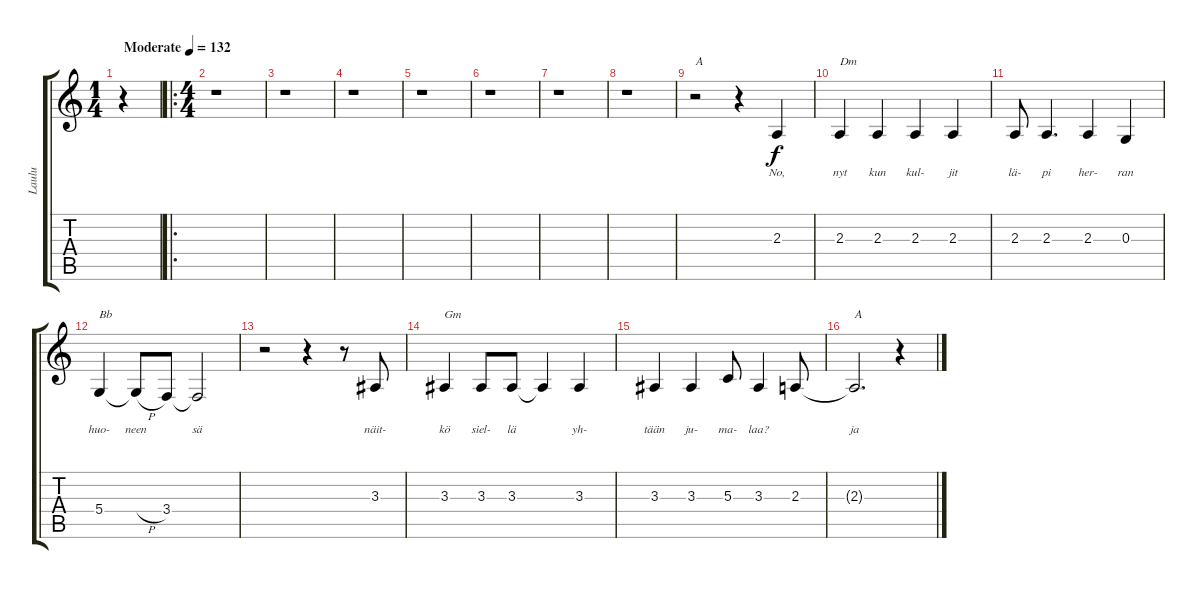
\track ("Laulu" "Laulu") {instrument altosax}
\staff {score tabs}
\tuning (E4 B3 G3 D3 A2 E2) {hide}
\ts (1 4)
\tempo (132 "Moderate")
\clef g2
\ks c
r.4{dy f instrument altosax} |
\ro
\ts (4 4)
r.1 |
r.1 |
r.1 |
r.1 |
r.1 |
r.1 |
r.1 |
r.2{txt "A"} r.4 2.3.4{lyrics (0 "No,") lyrics (1 "") lyrics (2 "") lyrics (3 "") lyrics (4 "")} |
2.3.4{txt "Dm" lyrics (0 "nyt") lyrics (1 "") lyrics (2 "") lyrics (3 "") lyrics (4 "")} 2.3.4{lyrics (0 "kun") lyrics (1 "") lyrics (2 "") lyrics (3 "") lyrics (4 "")} 2.3.4{lyrics (0 "kul-") lyrics (1 "") lyrics (2 "") lyrics (3 "") lyrics (4 "")} 2.3.4{lyrics (0 "jit") lyrics (1 "") lyrics (2 "") lyrics (3 "") lyrics (4 "")} |
2.3.8{lyrics (0 "lä-") lyrics (1 "") lyrics (2 "") lyrics (3 "") lyrics (4 "")} 2.3.4{d lyrics (0 "pi") lyrics (1 "") lyrics (2 "") lyrics (3 "") lyrics (4 "")} 2.3.4{lyrics (0 "her-") lyrics (1 "") lyrics (2 "") lyrics (3 "") lyrics (4 "")} 0.3.4{lyrics (0 "ran") lyrics (1 "") lyrics (2 "") lyrics (3 "") lyrics (4 "")} |
5.4.4{txt "Bb" lyrics (0 "huo-") lyrics (1 "") lyrics (2 "") lyrics (3 "") lyrics (4 "")} 5.4{h t}.8{lyrics (0 "neen") lyrics (1 "") lyrics (2 "") lyrics (3 "") lyrics (4 "")} 3.4.8{lyrics (0 "") lyrics (1 "") lyrics (2 "") lyrics (3 "") lyrics (4 "")} 3.4{t}.2{lyrics (0 "sä") lyrics (1 "") lyrics (2 "") lyrics (3 "") lyrics (4 "")} |
r.2 r.4 r.8 3.3.8{lyrics (0 "näit-") lyrics (1 "") lyrics (2 "") lyrics (3 "") lyrics (4 "")} |
3.3.4{txt "Gm" lyrics (0 "kö") lyrics (1 "") lyrics (2 "") lyrics (3 "") lyrics (4 "")} 3.3.8{lyrics (0 "siel-") lyrics (1 "") lyrics (2 "") lyrics (3 "") lyrics (4 "")} 3.3.8{lyrics (0 "lä") lyrics (1 "") lyrics (2 "") lyrics (3 "") lyrics (4 "")} 3.3{t}.4{lyrics (0 "") lyrics (1 "") lyrics (2 "") lyrics (3 "") lyrics (4 "")} 3.3.4{lyrics (0 "yh-") lyrics (1 "") lyrics (2 "") lyrics (3 "") lyrics (4 "")} |
3.3.4{lyrics (0 "tään") lyrics (1 "") lyrics (2 "") lyrics (3 "") lyrics (4 "")} 3.3.4{lyrics (0 "ju-") lyrics (1 "") lyrics (2 "") lyrics (3 "") lyrics (4 "")} 5.3.8{lyrics (0 "ma-") lyrics (1 "") lyrics (2 "") lyrics (3 "") lyrics (4 "")} 3.3.4{lyrics (0 "laa?") lyrics (1 "") lyrics (2 "") lyrics (3 "") lyrics (4 "")} 2.3.8{lyrics (0 "") lyrics (1 "") lyrics (2 "") lyrics (3 "") lyrics (4 "")} |
2.3{t}.2{d txt "A" lyrics (0 "ja") lyrics (1 "") lyrics (2 "") lyrics (3 "") lyrics (4 "")} r.4
